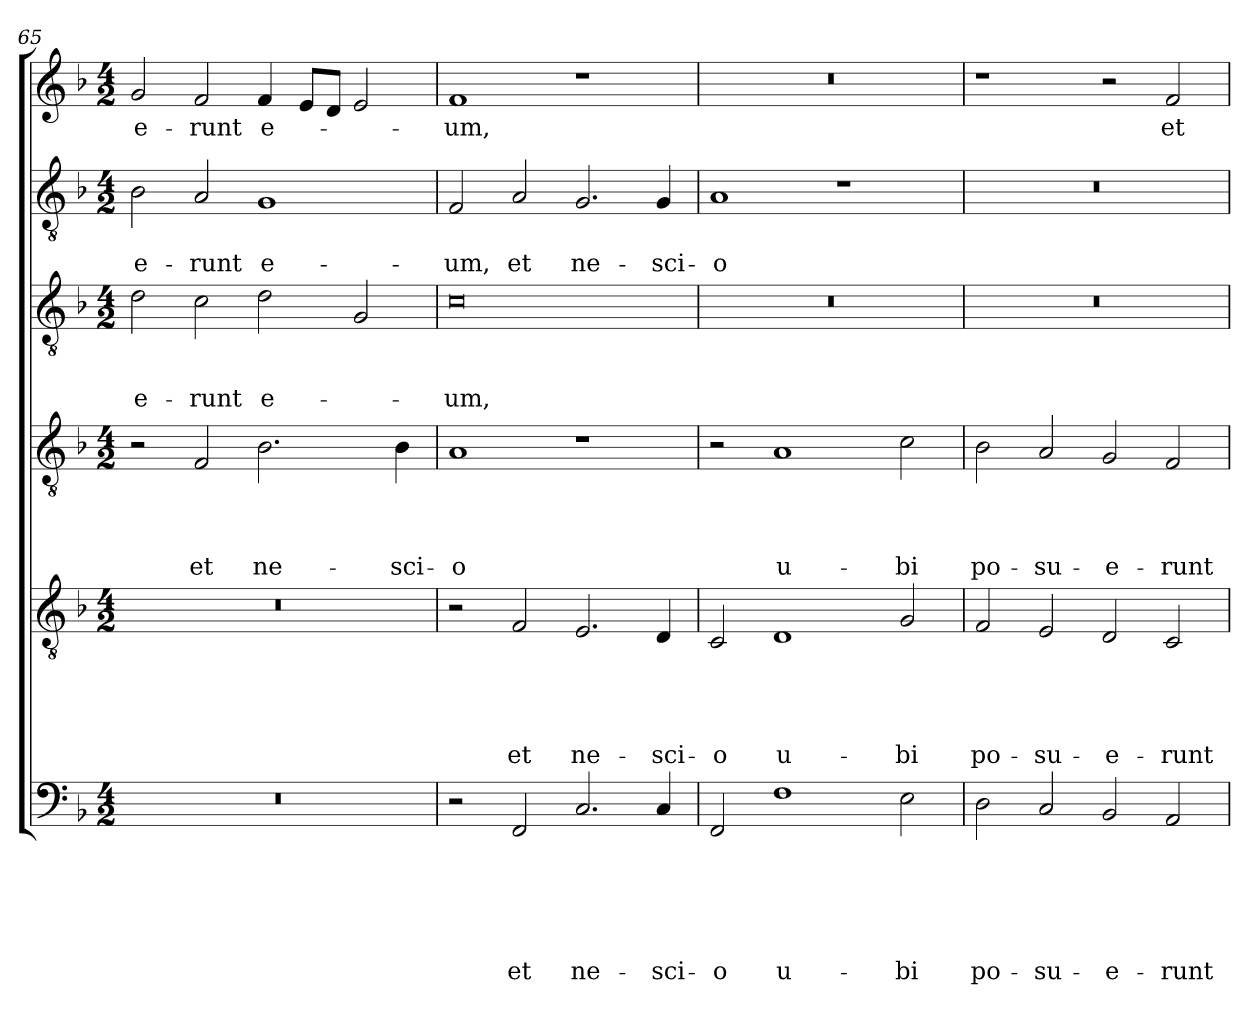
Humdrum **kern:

**kern	**text	**text	**text	**text	**text	**text	**kern	**text	**text	**text	**text	**text	**kern	**text	**text	**text	**text	**kern	**text	**text	**text	**kern	**text	**text	**kern	**text
*part6	*part6	*part6	*part6	*part6	*part6	*part6	*part5	*part5	*part5	*part5	*part5	*part5	*part4	*part4	*part4	*part4	*part4	*part3	*part3	*part3	*part3	*part2	*part2	*part2	*part1	*part1
*staff6	*staff6	*staff6	*staff6	*staff6	*staff6	*staff6	*staff5	*staff5	*staff5	*staff5	*staff5	*staff5	*staff4	*staff4	*staff4	*staff4	*staff4	*staff3	*staff3	*staff3	*staff3	*staff2	*staff2	*staff2	*staff1	*staff1
*clefF4	*	*	*	*	*	*	*clefGv2	*	*	*	*	*	*clefGv2	*	*	*	*	*clefGv2	*	*	*	*clefGv2	*	*	*clefG2	*
*k[b-]	*	*	*	*	*	*	*k[b-]	*	*	*	*	*	*k[b-]	*	*	*	*	*k[b-]	*	*	*	*k[b-]	*	*	*k[b-]	*
*F:	*	*	*	*	*	*	*F:	*	*	*	*	*	*F:	*	*	*	*	*F:	*	*	*	*F:	*	*	*F:	*
*M4/2	*	*	*	*	*	*	*M4/2	*	*	*	*	*	*M4/2	*	*	*	*	*M4/2	*	*	*	*M4/2	*	*	*M4/2	*
=65	=65	=65	=65	=65	=65	=65	=65	=65	=65	=65	=65	=65	=65	=65	=65	=65	=65	=65	=65	=65	=65	=65	=65	=65	=65	=65
0r	.	.	.	.	.	.	0r	.	.	.	.	.	2r	.	.	.	.	2d\	.	.	-e-	2B-\	.	-e-	2g/	-e-
.	.	.	.	.	.	.	.	.	.	.	.	.	2F/	.	.	.	et	2c\	.	.	-runt	2A/	.	-runt	2f/	-runt
.	.	.	.	.	.	.	.	.	.	.	.	.	2.B-\	.	.	.	ne-	2d\	.	.	e-	1G	.	e-	4f/	e-
.	.	.	.	.	.	.	.	.	.	.	.	.	.	.	.	.	.	.	.	.	.	.	.	.	8e/L	.
.	.	.	.	.	.	.	.	.	.	.	.	.	.	.	.	.	.	.	.	.	.	.	.	.	8d/J	.
.	.	.	.	.	.	.	.	.	.	.	.	.	.	.	.	.	.	2G/	.	.	.	.	.	.	2e/	.
.	.	.	.	.	.	.	.	.	.	.	.	.	4B-\	.	.	.	-sci-	.	.	.	.	.	.	.	.	.
=66	=66	=66	=66	=66	=66	=66	=66	=66	=66	=66	=66	=66	=66	=66	=66	=66	=66	=66	=66	=66	=66	=66	=66	=66	=66	=66
2r	.	.	.	.	.	.	2r	.	.	.	.	.	1A	.	.	.	-o	0c	.	.	-um,	2F/	.	-um,	1f	-um,
2FF/	.	.	.	.	.	et	2F/	.	.	.	.	et	.	.	.	.	.	.	.	.	.	2A/	.	et	.	.
2.C/	.	.	.	.	.	ne-	2.E/	.	.	.	.	ne-	1r	.	.	.	.	.	.	.	.	2.G/	.	ne-	1r	.
4C/	.	.	.	.	.	-sci-	4D/	.	.	.	.	-sci-	.	.	.	.	.	.	.	.	.	4G/	.	-sci-	.	.
!!LO:LB:g=z
=67	=67	=67	=67	=67	=67	=67	=67	=67	=67	=67	=67	=67	=67	=67	=67	=67	=67	=67	=67	=67	=67	=67	=67	=67	=67	=67
2FF/	.	.	.	.	.	-o	2C/	.	.	.	.	-o	2r	.	.	.	.	0r	.	.	.	1A	.	-o	0r	.
1F	.	.	.	.	.	u-	1D	.	.	.	.	u-	1A	.	.	.	u-	.	.	.	.	.	.	.	.	.
.	.	.	.	.	.	.	.	.	.	.	.	.	.	.	.	.	.	.	.	.	.	1r	.	.	.	.
2E\	.	.	.	.	.	-bi	2G/	.	.	.	.	-bi	2c\	.	.	.	-bi	.	.	.	.	.	.	.	.	.
=68	=68	=68	=68	=68	=68	=68	=68	=68	=68	=68	=68	=68	=68	=68	=68	=68	=68	=68	=68	=68	=68	=68	=68	=68	=68	=68
2D\	.	.	.	.	.	po-	2F/	.	.	.	.	po-	2B-\	.	.	.	po-	0r	.	.	.	0r	.	.	1r	.
2C/	.	.	.	.	.	-su-	2E/	.	.	.	.	-su-	2A/	.	.	.	-su-	.	.	.	.	.	.	.	.	.
2BB-/	.	.	.	.	.	-e-	2D/	.	.	.	.	-e-	2G/	.	.	.	-e-	.	.	.	.	.	.	.	2r	.
2AA/	.	.	.	.	.	-runt	2C/	.	.	.	.	-runt	2F/	.	.	.	-runt	.	.	.	.	.	.	.	2f/	et
=	=	=	=	=	=	=	=	=	=	=	=	=	=	=	=	=	=	=	=	=	=	=	=	=	=	=
*-	*-	*-	*-	*-	*-	*-	*-	*-	*-	*-	*-	*-	*-	*-	*-	*-	*-	*-	*-	*-	*-	*-	*-	*-	*-	*-
